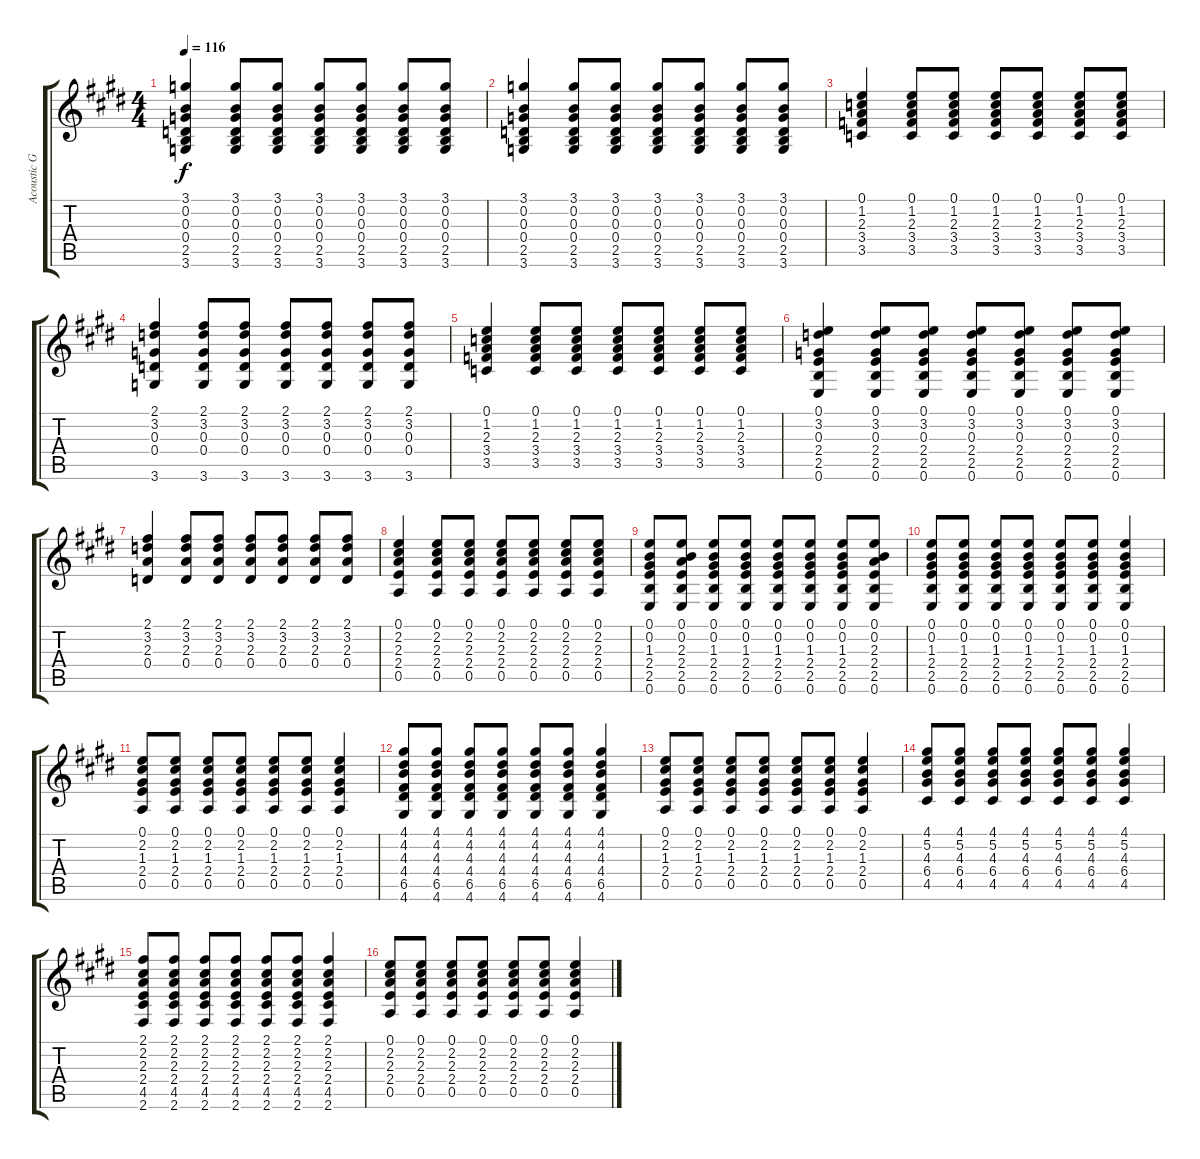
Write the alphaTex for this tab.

\track ("Acoustic Guitar" "Acoustic G") {instrument acousticguitarsteel}
\staff {score tabs}
\tuning (E4 B3 G3 D3 A2 E2) {hide}
\ts (4 4)
\tempo 116
\clef g2
\ks e
(3.1 0.2 0.3 0.4 2.5 3.6).4{dy f} (3.1 0.2 0.3 0.4 2.5 3.6).8 (3.1 0.2 0.3 0.4 2.5 3.6).8 (3.1 0.2 0.3 0.4 2.5 3.6).8 (3.1 0.2 0.3 0.4 2.5 3.6).8 (3.1 0.2 0.3 0.4 2.5 3.6).8 (3.1 0.2 0.3 0.4 2.5 3.6).8 |
(3.1 0.2 0.3 0.4 2.5 3.6).4 (3.1 0.2 0.3 0.4 2.5 3.6).8 (3.1 0.2 0.3 0.4 2.5 3.6).8 (3.1 0.2 0.3 0.4 2.5 3.6).8 (3.1 0.2 0.3 0.4 2.5 3.6).8 (3.1 0.2 0.3 0.4 2.5 3.6).8 (3.1 0.2 0.3 0.4 2.5 3.6).8 |
(0.1 1.2 2.3 3.4 3.5).4 (0.1 1.2 2.3 3.4 3.5).8 (0.1 1.2 2.3 3.4 3.5).8 (0.1 1.2 2.3 3.4 3.5).8 (0.1 1.2 2.3 3.4 3.5).8 (0.1 1.2 2.3 3.4 3.5).8 (0.1 1.2 2.3 3.4 3.5).8 |
(2.1 3.2 0.3 0.4 3.6).4 (2.1 3.2 0.3 0.4 3.6).8 (2.1 3.2 0.3 0.4 3.6).8 (2.1 3.2 0.3 0.4 3.6).8 (2.1 3.2 0.3 0.4 3.6).8 (2.1 3.2 0.3 0.4 3.6).8 (2.1 3.2 0.3 0.4 3.6).8 |
(0.1 1.2 2.3 3.4 3.5).4 (0.1 1.2 2.3 3.4 3.5).8 (0.1 1.2 2.3 3.4 3.5).8 (0.1 1.2 2.3 3.4 3.5).8 (0.1 1.2 2.3 3.4 3.5).8 (0.1 1.2 2.3 3.4 3.5).8 (0.1 1.2 2.3 3.4 3.5).8 |
(0.1 3.2 0.3 2.4 2.5 0.6).4 (0.1 3.2 0.3 2.4 2.5 0.6).8 (0.1 3.2 0.3 2.4 2.5 0.6).8 (0.1 3.2 0.3 2.4 2.5 0.6).8 (0.1 3.2 0.3 2.4 2.5 0.6).8 (0.1 3.2 0.3 2.4 2.5 0.6).8 (0.1 3.2 0.3 2.4 2.5 0.6).8 |
(2.1 3.2 2.3 0.4).4 (2.1 3.2 2.3 0.4).8 (2.1 3.2 2.3 0.4).8 (2.1 3.2 2.3 0.4).8 (2.1 3.2 2.3 0.4).8 (2.1 3.2 2.3 0.4).8 (2.1 3.2 2.3 0.4).8 |
(0.1 2.2 2.3 2.4 0.5).4 (0.1 2.2 2.3 2.4 0.5).8 (0.1 2.2 2.3 2.4 0.5).8 (0.1 2.2 2.3 2.4 0.5).8 (0.1 2.2 2.3 2.4 0.5).8 (0.1 2.2 2.3 2.4 0.5).8 (0.1 2.2 2.3 2.4 0.5).8 |
(0.1 0.2 1.3 2.4 2.5 0.6).8 (0.1 0.2 2.3 2.4 2.5 0.6).8 (0.1 0.2 1.3 2.4 2.5 0.6).8 (0.1 0.2 1.3 2.4 2.5 0.6).8 (0.1 0.2 1.3 2.4 2.5 0.6).8 (0.1 0.2 1.3 2.4 2.5 0.6).8 (0.1 0.2 1.3 2.4 2.5 0.6).8 (0.1 0.2 2.3 2.4 2.5 0.6).8 |
(0.1 0.2 1.3 2.4 2.5 0.6).8 (0.1 0.2 1.3 2.4 2.5 0.6).8 (0.1 0.2 1.3 2.4 2.5 0.6).8 (0.1 0.2 1.3 2.4 2.5 0.6).8 (0.1 0.2 1.3 2.4 2.5 0.6).8 (0.1 0.2 1.3 2.4 2.5 0.6).8 (0.1 0.2 1.3 2.4 2.5 0.6).4 |
(0.1 2.2 1.3 2.4 0.5).8 (0.1 2.2 1.3 2.4 0.5).8 (0.1 2.2 1.3 2.4 0.5).8 (0.1 2.2 1.3 2.4 0.5).8 (0.1 2.2 1.3 2.4 0.5).8 (0.1 2.2 1.3 2.4 0.5).8 (0.1 2.2 1.3 2.4 0.5).4 |
(4.1 4.2 4.3 4.4 6.5 4.6).8 (4.1 4.2 4.3 4.4 6.5 4.6).8 (4.1 4.2 4.3 4.4 6.5 4.6).8 (4.1 4.2 4.3 4.4 6.5 4.6).8 (4.1 4.2 4.3 4.4 6.5 4.6).8 (4.1 4.2 4.3 4.4 6.5 4.6).8 (4.1 4.2 4.3 4.4 6.5 4.6).4 |
(0.1 2.2 1.3 2.4 0.5).8 (0.1 2.2 1.3 2.4 0.5).8 (0.1 2.2 1.3 2.4 0.5).8 (0.1 2.2 1.3 2.4 0.5).8 (0.1 2.2 1.3 2.4 0.5).8 (0.1 2.2 1.3 2.4 0.5).8 (0.1 2.2 1.3 2.4 0.5).4 |
(4.1 5.2 4.3 6.4 4.5).8 (4.1 5.2 4.3 6.4 4.5).8 (4.1 5.2 4.3 6.4 4.5).8 (4.1 5.2 4.3 6.4 4.5).8 (4.1 5.2 4.3 6.4 4.5).8 (4.1 5.2 4.3 6.4 4.5).8 (4.1 5.2 4.3 6.4 4.5).4 |
(2.1 2.2 2.3 2.4 4.5 2.6).8 (2.1 2.2 2.3 2.4 4.5 2.6).8 (2.1 2.2 2.3 2.4 4.5 2.6).8 (2.1 2.2 2.3 2.4 4.5 2.6).8 (2.1 2.2 2.3 2.4 4.5 2.6).8 (2.1 2.2 2.3 2.4 4.5 2.6).8 (2.1 2.2 2.3 2.4 4.5 2.6).4 |
(0.1 2.2 2.3 2.4 0.5).8 (0.1 2.2 2.3 2.4 0.5).8 (0.1 2.2 2.3 2.4 0.5).8 (0.1 2.2 2.3 2.4 0.5).8 (0.1 2.2 2.3 2.4 0.5).8 (0.1 2.2 2.3 2.4 0.5).8 (0.1 2.2 2.3 2.4 0.5).4
